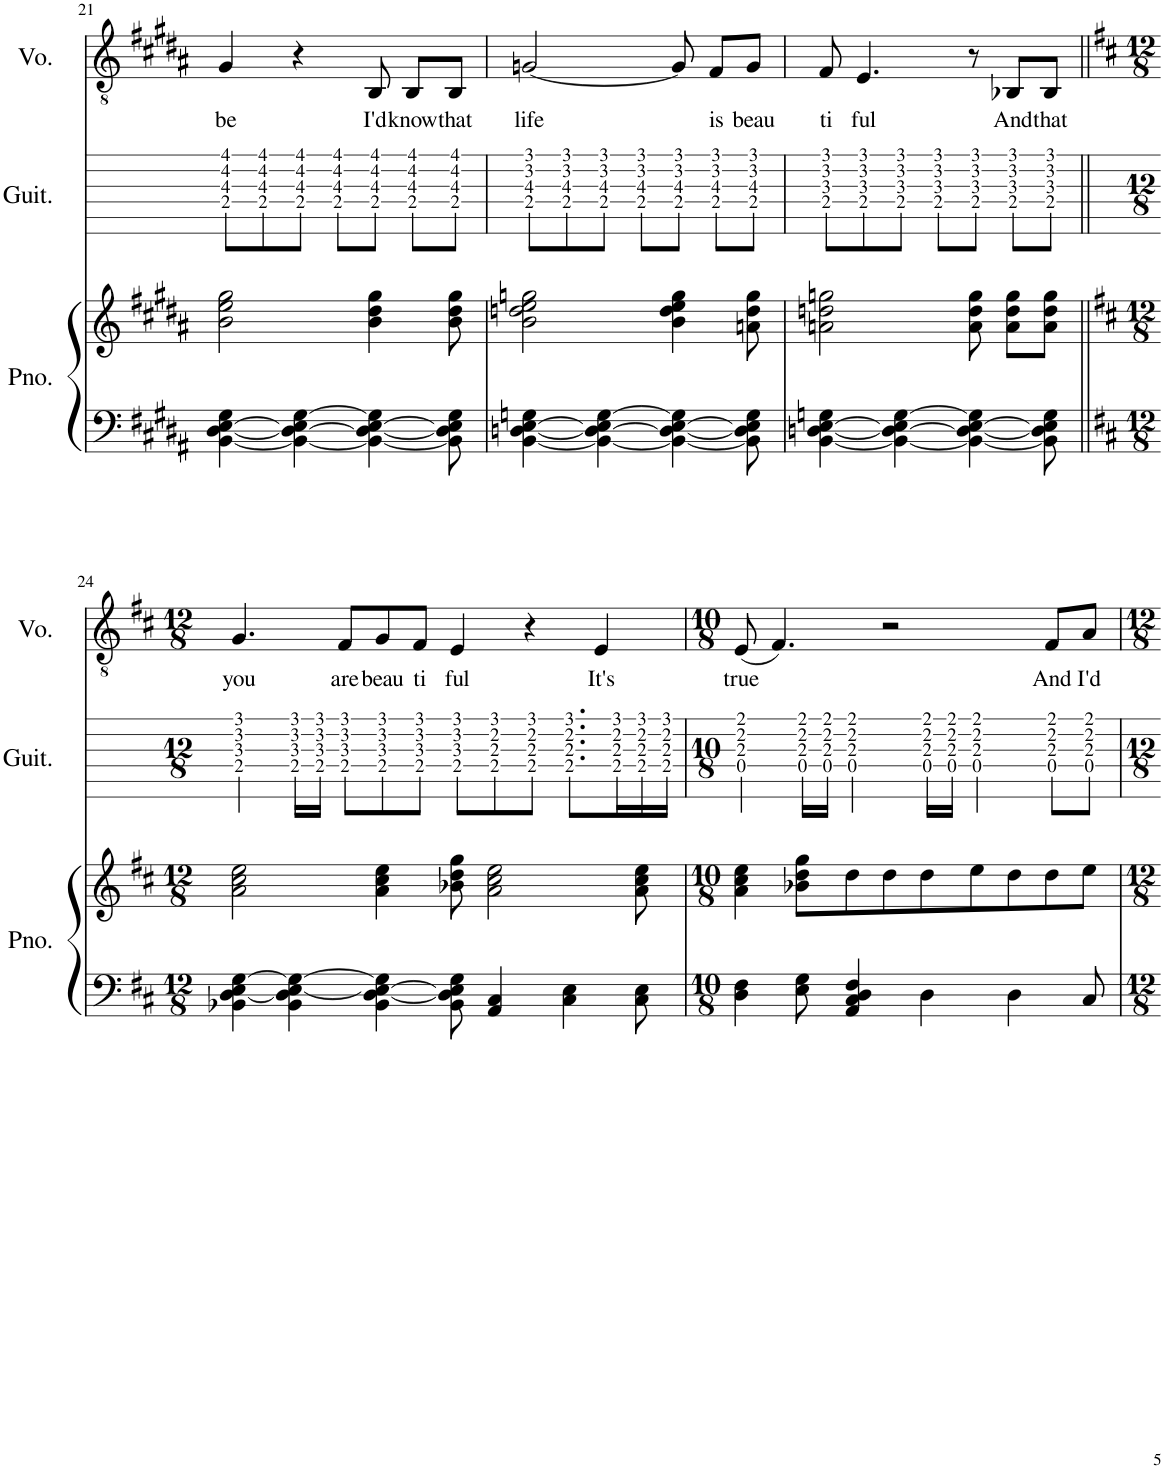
**kern	**kern	**kern	**kern	**text
*part3	*part3	*part2	*part1	*part1
*staff4	*staff3	*staff2	*staff1	*staff1
*I"Piano	*	*I"Acoustic Guitar	*I"Voice	*
*I'Pno.	*	*I'Guit.	*I'Vo.	*
!!LO:PB:g=z
*clefF4	*clefG2	*	*clefGv2	*
*k[f#c#g#d#a#]	*k[f#c#g#d#a#]	*k[f#c#g#d#a#]	*k[f#c#g#d#a#]	*
*M7/8	*M7/8	*M7/8	*M7/8	*
=21	=21	=21	=21	=21
!	!	!	!	!LO:LY:b
[4BB\ [4D#\ [4E\ 4G#\	2b\ 2ee\ 2gg#\	8E\ 8B\ 8d#\ 8g#\L	4G#/	be
.	.	8E\ 8B\ 8d#\ 8g#\	.	.
4BB\_ 4D#\_ 4E\] [4G#\	.	8E\ 8B\ 8d#\ 8g#\J	4r	.
.	.	8E\ 8B\ 8d#\ 8g#\L	.	.
!	!	!	!	!LO:LY:b
4BB\_ 4D#\_ [4E\ 4G#\]	4b\ 4dd#\ 4gg#\	8E\ 8B\ 8d#\ 8g#\J	8BB/	I'd
!	!	!	!	!LO:LY:b
.	.	8E\ 8B\ 8d#\ 8g#\L	8BB/L	know
!	!	!	!	!LO:LY:b
8BB\] 8D#\] 8E\] 8G#\	8b\ 8dd#\ 8gg#\	8E\ 8B\ 8d#\ 8g#\J	8BB/J	that
=22	=22	=22	=22	=22
!	!	!	!	!LO:LY:b
[4BB\ [4Dn\ [4E\ 4Gn\	2b\ 2ddn\ 2ee\ 2ggn\	8E\ 8B\ 8dn\ 8gn\L	[2Gn/	life
.	.	8E\ 8B\ 8d\ 8g\	.	.
4BB\_ 4D\_ 4E\] [4G\	.	8E\ 8B\ 8d\ 8g\J	.	.
.	.	8E\ 8B\ 8d\ 8g\L	.	.
4BB\_ 4D\_ [4E\ 4G\]	4b\ 4dd\ 4ee\ 4gg\	8E\ 8B\ 8d\ 8g\J	8G/]	.
!	!	!	!	!LO:LY:b
.	.	8E\ 8B\ 8d\ 8g\L	8F#/L	is
!	!	!	!	!LO:LY:b
8BB\] 8D\] 8E\] 8G\	8an\ 8dd\ 8gg\	8E\ 8B\ 8d\ 8g\J	8G/J	beau
=23	=23	=23	=23	=23
!	!	!	!	!LO:LY:b
[4BB\ [4Dn\ [4E\ 4Gn\	2an\ 2ddn\ 2ggn\	8E\ 8B-X\ 8dn\ 8gn\L	8F#/	ti
!	!	!	!	!LO:LY:b
.	.	8E\ 8B-\ 8d\ 8g\	4.E/	ful
4BB\_ 4D\_ 4E\] [4G\	.	8E\ 8B-\ 8d\ 8g\J	.	.
.	.	8E\ 8B-\ 8d\ 8g\L	.	.
4BB\_ 4D\_ [4E\ 4G\]	8a\ 8dd\ 8gg\	8E\ 8B-\ 8d\ 8g\J	8r	.
!	!	!	!	!LO:LY:b
.	8a\ 8dd\ 8gg\L	8E\ 8B-\ 8d\ 8g\L	8BB-X/L	And
!	!	!	!	!LO:LY:b
8BB\] 8D\] 8E\] 8G\	8a\ 8dd\ 8gg\J	8E\ 8B-\ 8d\ 8g\J	8BB-/J	that
!!LO:LB:g=z
=24||	=24||	=24||	=24||	=24||
*k[f#c#]	*k[f#c#]	*k[f#c#]	*k[f#c#]	*
*M12/8	*M12/8	*M12/8	*M12/8	*
!	!	!	!	!LO:LY:b
4BB-X\ [4D\ 4E\ [4G\	2a\ 2cc#\ 2ee\	4E\ 4B-X\ 4d\ 4gn\	4.G/	you
4BB-\ 4D\] [4E\ 4G\_	.	16E\ 16B-\ 16d\ 16g\LL	.	.
.	.	16E\ 16B-\ 16d\ 16g\JJ	.	.
!	!	!	!	!LO:LY:b
.	.	8E\ 8B-\ 8d\ 8g\L	8F#/L	are
!	!	!	!	!LO:LY:b
4BB-\ [4D\ 4E\_ 4G\]	4a\ 4cc#\ 4ee\	8E\ 8B-\ 8d\ 8g\	8G/	beau
!	!	!	!	!LO:LY:b
.	.	8E\ 8B-\ 8d\ 8g\J	8F#/J	ti
!	!	!	!	!LO:LY:b
8BB-\ 8D\] 8E\] 8G\	8b-X\ 8dd\ 8gg\	8E\ 8B-\ 8d\ 8g\L	4E/	ful
4AA/ 4C#/	2a\ 2cc#\ 2ee\	8E\ 8A\ 8c#\ 8g\	.	.
.	.	8E\ 8A\ 8c#\ 8g\J	4r	.
4C#\ 4E\	.	8.E\ 8.A\ 8.c#\ 8.g\L	.	.
!	!	!	!	!LO:LY:b
.	.	.	4E/	It's
.	.	16E\ 16A\ 16c#\ 16g\L	.	.
8C#\ 8E\	8a\ 8cc#\ 8ee\	16E\ 16A\ 16c#\ 16g\	.	.
.	.	16E\ 16A\ 16c#\ 16g\JJ	.	.
=25	=25	=25	=25	=25
*M10/8	*M10/8	*M10/8	*M10/8	*
!	!	!	!	!LO:LY:b
4D\ 4F#\	4a\ 4cc#\ 4ee\	4D\ 4A\ 4c#\ 4f#\	(8E/	true
.	.	.	4.F#/)	.
8E\ 8G\	8b-X\ 8dd\ 8gg\L	16D\ 16A\ 16c#\ 16f#\LL	.	.
.	.	16D\ 16A\ 16c#\ 16f#\JJ	.	.
4AA/ 4C#/ 4D/ 4F#/	8dd\	4D\ 4A\ 4c#\ 4f#\	.	.
.	8dd\	.	2r	.
4D\	8dd\	16D\ 16A\ 16c#\ 16f#\LL	.	.
.	.	16D\ 16A\ 16c#\ 16f#\JJ	.	.
.	8ee\	4D\ 4A\ 4c#\ 4f#\	.	.
4D\	8dd\	.	.	.
!	!	!	!	!LO:LY:b
.	8dd\	8D\ 8A\ 8c#\ 8f#\L	8F#/L	And
!	!	!	!	!LO:LY:b
8C#/	8ee\J	8D\ 8A\ 8c#\ 8f#\J	8A/J	I'd
=	=	=	=	=
*-	*-	*-	*-	*-
